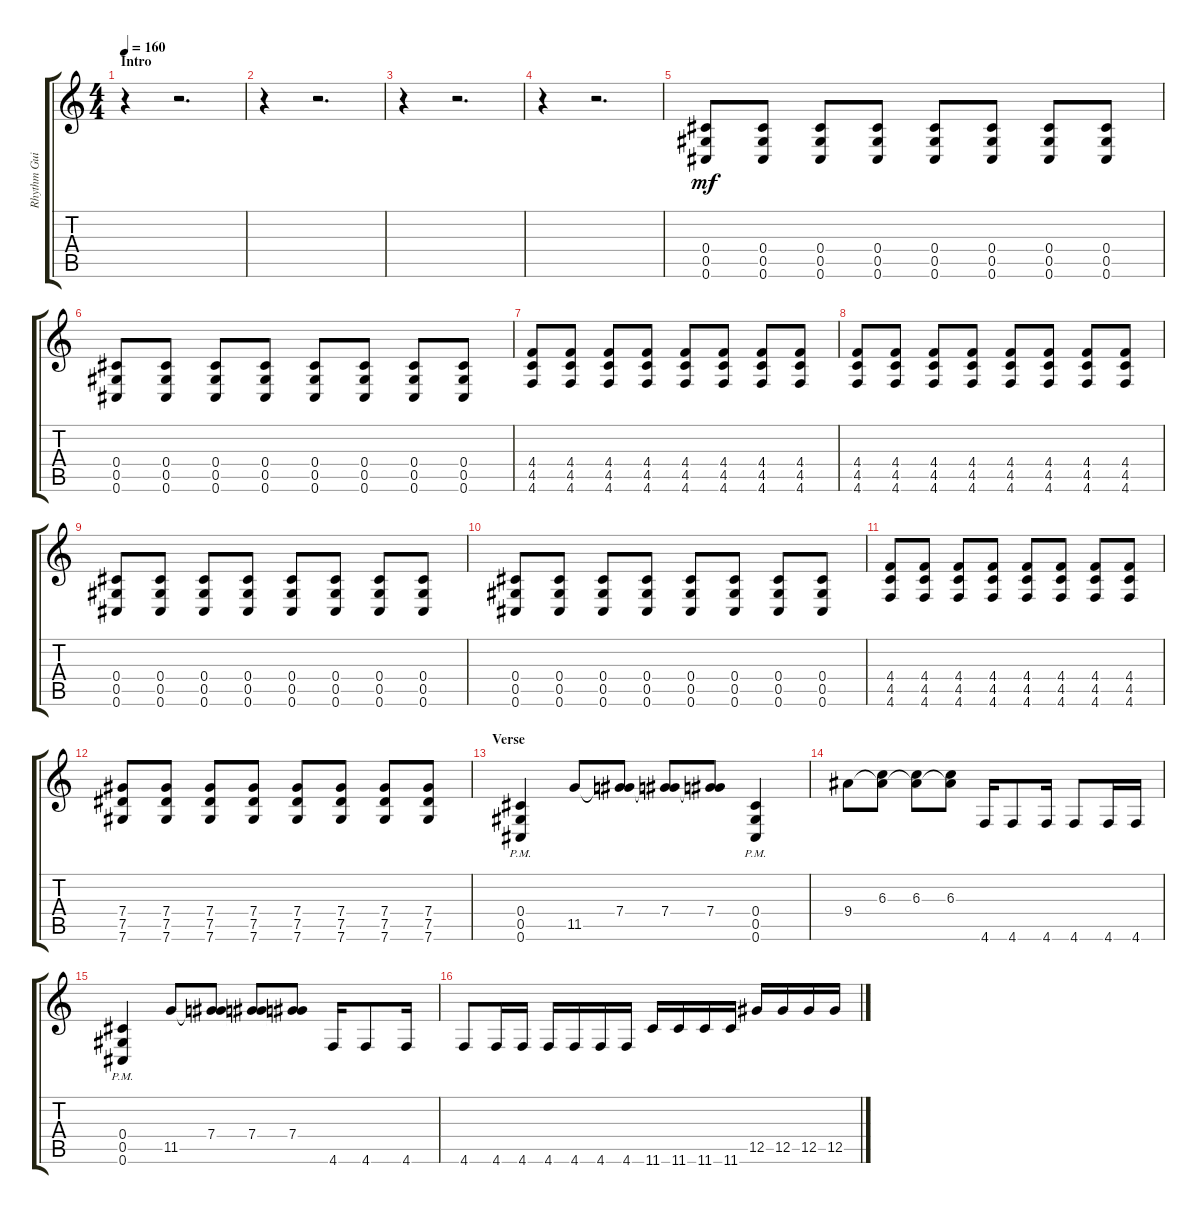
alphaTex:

\track ("Rhythm Guitar" "Rhythm Gui") {instrument distortionguitar}
\staff {score tabs}
\tuning (Eb4 Bb3 Gb3 Db3 Ab2 Db2) {hide}
\ts (4 4)
\section ("" "Intro")
\tempo 160
\clef g2
\ks c
r.4{dy mf instrument distortionguitar} r.2{d} |
r.4 r.2{d} |
r.4 r.2{d} |
r.4 r.2{d} |
(0.4 0.5 0.6).8 (0.4 0.5 0.6).8 (0.4 0.5 0.6).8 (0.4 0.5 0.6).8 (0.4 0.5 0.6).8 (0.4 0.5 0.6).8 (0.4 0.5 0.6).8 (0.4 0.5 0.6).8 |
(0.4 0.5 0.6).8 (0.4 0.5 0.6).8 (0.4 0.5 0.6).8 (0.4 0.5 0.6).8 (0.4 0.5 0.6).8 (0.4 0.5 0.6).8 (0.4 0.5 0.6).8 (0.4 0.5 0.6).8 |
(4.4 4.5 4.6).8 (4.4 4.5 4.6).8 (4.4 4.5 4.6).8 (4.4 4.5 4.6).8 (4.4 4.5 4.6).8 (4.4 4.5 4.6).8 (4.4 4.5 4.6).8 (4.4 4.5 4.6).8 |
(4.4 4.5 4.6).8 (4.4 4.5 4.6).8 (4.4 4.5 4.6).8 (4.4 4.5 4.6).8 (4.4 4.5 4.6).8 (4.4 4.5 4.6).8 (4.4 4.5 4.6).8 (4.4 4.5 4.6).8 |
(0.4 0.5 0.6).8 (0.4 0.5 0.6).8 (0.4 0.5 0.6).8 (0.4 0.5 0.6).8 (0.4 0.5 0.6).8 (0.4 0.5 0.6).8 (0.4 0.5 0.6).8 (0.4 0.5 0.6).8 |
(0.4 0.5 0.6).8 (0.4 0.5 0.6).8 (0.4 0.5 0.6).8 (0.4 0.5 0.6).8 (0.4 0.5 0.6).8 (0.4 0.5 0.6).8 (0.4 0.5 0.6).8 (0.4 0.5 0.6).8 |
(4.4 4.5 4.6).8 (4.4 4.5 4.6).8 (4.4 4.5 4.6).8 (4.4 4.5 4.6).8 (4.4 4.5 4.6).8 (4.4 4.5 4.6).8 (4.4 4.5 4.6).8 (4.4 4.5 4.6).8 |
(7.4 7.5 7.6).8 (7.4 7.5 7.6).8 (7.4 7.5 7.6).8 (7.4 7.5 7.6).8 (7.4 7.5 7.6).8 (7.4 7.5 7.6).8 (7.4 7.5 7.6).8 (7.4 7.5 7.6).8 |
\section ("" "Verse")
(0.4{pm} 0.5{pm} 0.6{pm}).4 11.5.8 (7.4 11.5{t}).8 (7.4 11.5{t}).8 (7.4 11.5{t}).8 (0.4{pm} 0.5{pm} 0.6{pm}).4 |
9.4.8 (6.3 9.4{t}).8 (6.3 9.4{t}).8 (6.3 9.4{t}).8 4.6.16 4.6.8 4.6.16 4.6.8 4.6.16 4.6.16 |
(0.4{pm} 0.5{pm} 0.6{pm}).4 11.5.8 (7.4 11.5{t}).8 (7.4 11.5{t}).8 (7.4 11.5{t}).8 4.6.16 4.6.8 4.6.16 |
4.6.8 4.6.16 4.6.16 4.6.16 4.6.16 4.6.16 4.6.16 11.6.16 11.6.16 11.6.16 11.6.16 12.5.16 12.5.16 12.5.16 12.5.16
